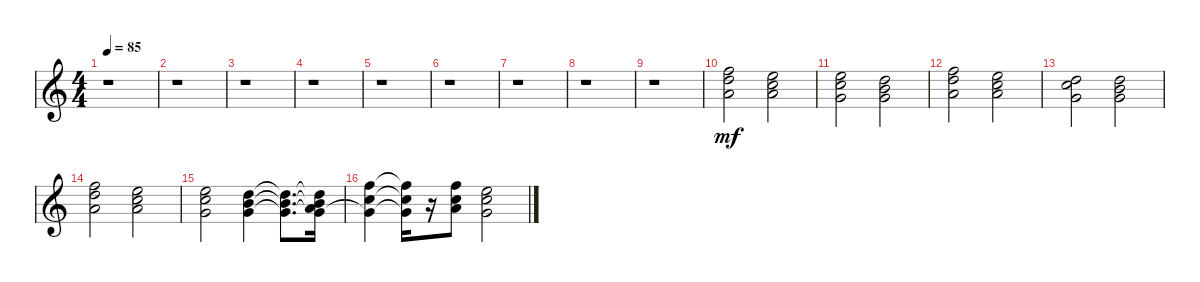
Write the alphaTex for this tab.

\track "" {instrument choiraahs}
\staff {score}
\tuning (E4 B3 G3 D3 A2 E2 B1) {hide}
\ts (4 4)
\tempo 85
\clef g2
\ks c
r.1{dy mf} |
r.1 |
r.1 |
r.1 |
r.1 |
r.1 |
r.1 |
r.1 |
r.1 |
(10.1 10.2 22.3).2 (8.1 10.2 21.3).2 |
(8.1 8.2 21.3).2 (7.1 15.2 12.3).2 |
(10.1 18.2 14.3).2 (8.1 10.2 21.3).2 |
(8.1 8.2 19.3).2 (10.1 8.2 16.3).2 |
(13.1 15.2 14.3).2 (5.1 13.2 21.3).2 |
(8.1 17.2 12.3).2 (3.1 12.2 19.3).4 (3.1{t} 12.2{t} 19.3{t}).8{d} (3.1{t} 12.2{t} 19.3{t} 19.4).16 |
(3.1{t} 13.2 22.3).4 (3.1{t} 13.2{t} 22.3{t}).16 r.16 (13.1 13.2 14.3).8 (8.1 8.2 21.3).2
